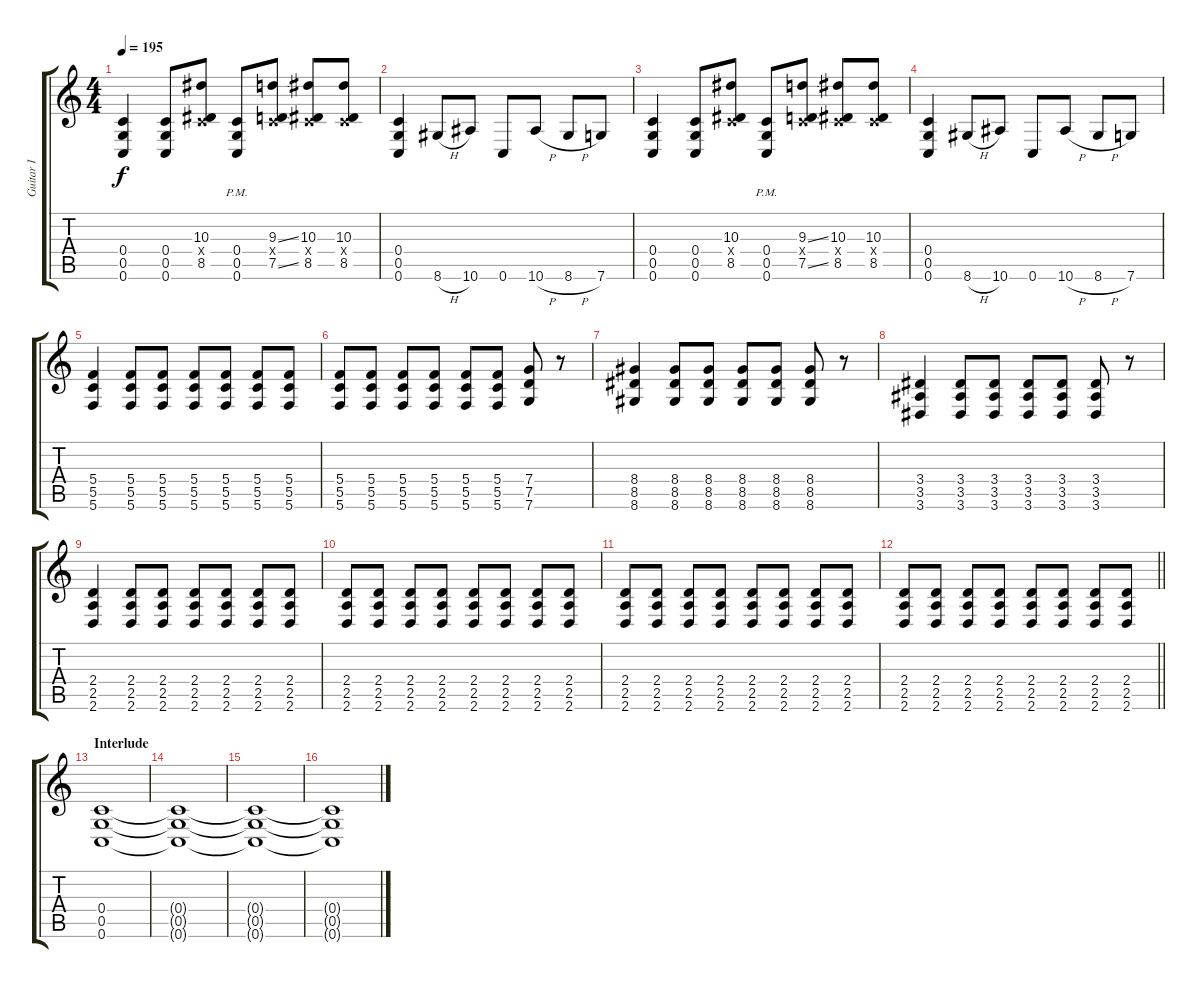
\track ("Guitar I" "Guitar I") {instrument distortionguitar}
\staff {score tabs}
\tuning (D4 A3 F3 C3 G2 C2) {hide}
\ts (4 4)
\tempo 195
\clef g2
\ks c
(0.4 0.5 0.6).4{dy f} (0.4 0.5 0.6).8 (10.3 0.4{x} 8.5).8 (0.4{pm} 0.5{pm} 0.6{pm}).8 (9.3{ss} 0.4{x} 7.5{ss}).8 (10.3 0.4{x} 8.5).8 (10.3 0.4{x} 8.5).8 |
(0.4 0.5 0.6).4 8.6{h}.8 10.6.8 0.6.8 10.6{h}.8 8.6{h}.8 7.6.8 |
(0.4 0.5 0.6).4 (0.4 0.5 0.6).8 (10.3 0.4{x} 8.5).8 (0.4{pm} 0.5{pm} 0.6{pm}).8 (9.3{ss} 0.4{x} 7.5{ss}).8 (10.3 0.4{x} 8.5).8 (10.3 0.4{x} 8.5).8 |
(0.4 0.5 0.6).4 8.6{h}.8 10.6.8 0.6.8 10.6{h}.8 8.6{h}.8 7.6.8 |
(5.4 5.5 5.6).4 (5.4 5.5 5.6).8 (5.4 5.5 5.6).8 (5.4 5.5 5.6).8 (5.4 5.5 5.6).8 (5.4 5.5 5.6).8 (5.4 5.5 5.6).8 |
(5.4 5.5 5.6).8 (5.4 5.5 5.6).8 (5.4 5.5 5.6).8 (5.4 5.5 5.6).8 (5.4 5.5 5.6).8 (5.4 5.5 5.6).8 (7.4 7.5 7.6).8 r.8 |
(8.4 8.5 8.6).4 (8.4 8.5 8.6).8 (8.4 8.5 8.6).8 (8.4 8.5 8.6).8 (8.4 8.5 8.6).8 (8.4 8.5 8.6).8 r.8 |
(3.4 3.5 3.6).4 (3.4 3.5 3.6).8 (3.4 3.5 3.6).8 (3.4 3.5 3.6).8 (3.4 3.5 3.6).8 (3.4 3.5 3.6).8 r.8 |
(2.4 2.5 2.6).4 (2.4 2.5 2.6).8 (2.4 2.5 2.6).8 (2.4 2.5 2.6).8 (2.4 2.5 2.6).8 (2.4 2.5 2.6).8 (2.4 2.5 2.6).8 |
(2.4 2.5 2.6).8 (2.4 2.5 2.6).8 (2.4 2.5 2.6).8 (2.4 2.5 2.6).8 (2.4 2.5 2.6).8 (2.4 2.5 2.6).8 (2.4 2.5 2.6).8 (2.4 2.5 2.6).8 |
(2.4 2.5 2.6).8 (2.4 2.5 2.6).8 (2.4 2.5 2.6).8 (2.4 2.5 2.6).8 (2.4 2.5 2.6).8 (2.4 2.5 2.6).8 (2.4 2.5 2.6).8 (2.4 2.5 2.6).8 |
\barLineRight lightlight
(2.4 2.5 2.6).8 (2.4 2.5 2.6).8 (2.4 2.5 2.6).8 (2.4 2.5 2.6).8 (2.4 2.5 2.6).8 (2.4 2.5 2.6).8 (2.4 2.5 2.6).8 (2.4 2.5 2.6).8 |
\section ("" "Interlude")
(0.4 0.5 0.6).1 |
(0.4{t} 0.5{t} 0.6{t}).1 |
(0.4{t} 0.5{t} 0.6{t}).1 |
(0.4{t} 0.5{t} 0.6{t}).1
